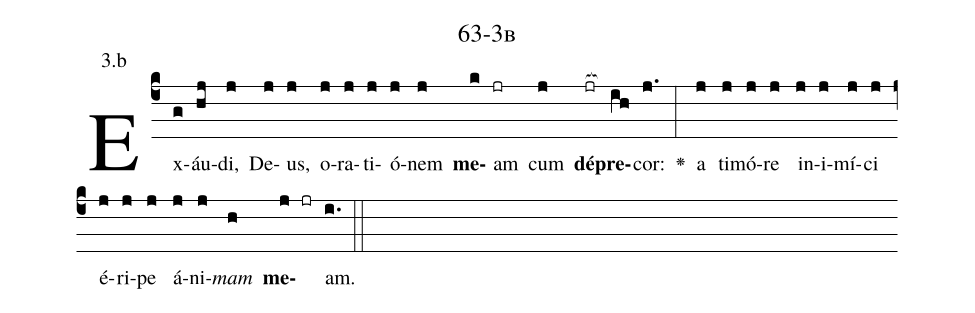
name: 63-3b;
annotation: 3.b;
%%
(c4)Ex(g)áu(hj)di,(j) De(j)us,(j) o(j)ra(j)ti(j)ó(j)nem(j) <b>me</b>(k)am(jr) cum(j) <b>dé</b>(jr[ocb:1{])<b>pre</b>(ih[ocb:0}])cor:(j.) <v>\greheightstar</v>(:) a(j) ti(j)mó(j)re(j) in(j)i(j)mí(j)ci(j) é(j)ri(j)pe(j) á(j)ni(j)<i>mam</i>(h) <b>me</b>(j jr)am.(i.) (::)


%E(j) u(j) o(j) u(h) a(j) e.(i.) (::)
